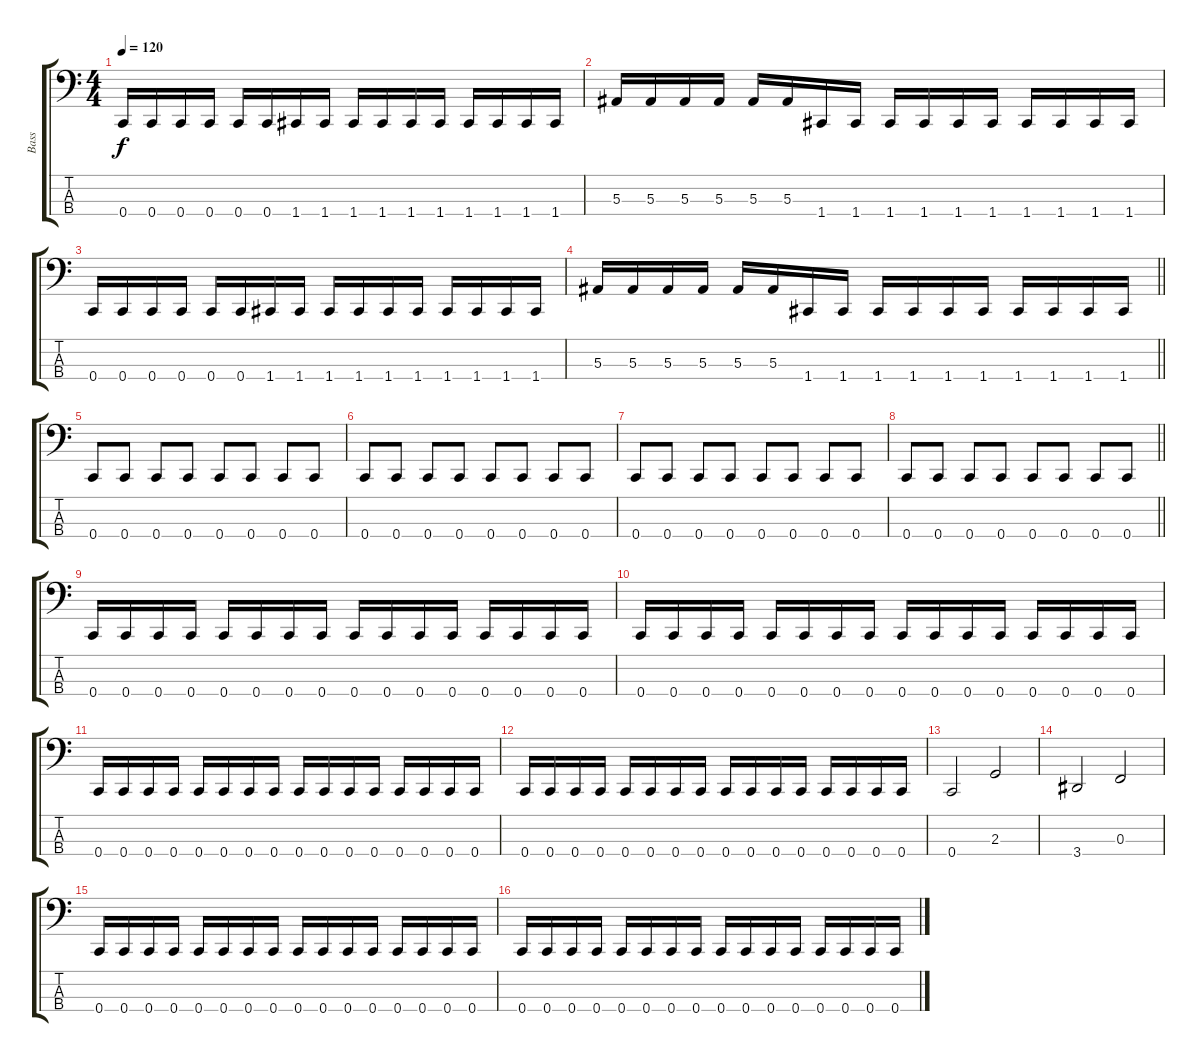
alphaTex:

\track ("Bass" "Bass") {instrument electricbasspick}
\staff {score tabs}
\tuning (Eb2 Bb1 F1 C1) {hide}
\ts (4 4)
\tempo 120
\clef f4
\ks c
0.4.16{dy f} 0.4.16 0.4.16 0.4.16 0.4.16 0.4.16 1.4.16 1.4.16 1.4.16 1.4.16 1.4.16 1.4.16 1.4.16 1.4.16 1.4.16 1.4.16 |
5.3.16 5.3.16 5.3.16 5.3.16 5.3.16 5.3.16 1.4.16 1.4.16 1.4.16 1.4.16 1.4.16 1.4.16 1.4.16 1.4.16 1.4.16 1.4.16 |
0.4.16 0.4.16 0.4.16 0.4.16 0.4.16 0.4.16 1.4.16 1.4.16 1.4.16 1.4.16 1.4.16 1.4.16 1.4.16 1.4.16 1.4.16 1.4.16 |
\barLineRight lightlight
5.3.16 5.3.16 5.3.16 5.3.16 5.3.16 5.3.16 1.4.16 1.4.16 1.4.16 1.4.16 1.4.16 1.4.16 1.4.16 1.4.16 1.4.16 1.4.16 |
\section ("" "")
0.4.8 0.4.8 0.4.8 0.4.8 0.4.8 0.4.8 0.4.8 0.4.8 |
0.4.8 0.4.8 0.4.8 0.4.8 0.4.8 0.4.8 0.4.8 0.4.8 |
0.4.8 0.4.8 0.4.8 0.4.8 0.4.8 0.4.8 0.4.8 0.4.8 |
\barLineRight lightlight
0.4.8 0.4.8 0.4.8 0.4.8 0.4.8 0.4.8 0.4.8 0.4.8 |
\section ("" "")
0.4.16 0.4.16 0.4.16 0.4.16 0.4.16 0.4.16 0.4.16 0.4.16 0.4.16 0.4.16 0.4.16 0.4.16 0.4.16 0.4.16 0.4.16 0.4.16 |
0.4.16 0.4.16 0.4.16 0.4.16 0.4.16 0.4.16 0.4.16 0.4.16 0.4.16 0.4.16 0.4.16 0.4.16 0.4.16 0.4.16 0.4.16 0.4.16 |
0.4.16 0.4.16 0.4.16 0.4.16 0.4.16 0.4.16 0.4.16 0.4.16 0.4.16 0.4.16 0.4.16 0.4.16 0.4.16 0.4.16 0.4.16 0.4.16 |
0.4.16 0.4.16 0.4.16 0.4.16 0.4.16 0.4.16 0.4.16 0.4.16 0.4.16 0.4.16 0.4.16 0.4.16 0.4.16 0.4.16 0.4.16 0.4.16 |
0.4.2 2.3.2 |
3.4.2 0.3.2 |
0.4.16 0.4.16 0.4.16 0.4.16 0.4.16 0.4.16 0.4.16 0.4.16 0.4.16 0.4.16 0.4.16 0.4.16 0.4.16 0.4.16 0.4.16 0.4.16 |
0.4.16 0.4.16 0.4.16 0.4.16 0.4.16 0.4.16 0.4.16 0.4.16 0.4.16 0.4.16 0.4.16 0.4.16 0.4.16 0.4.16 0.4.16 0.4.16
